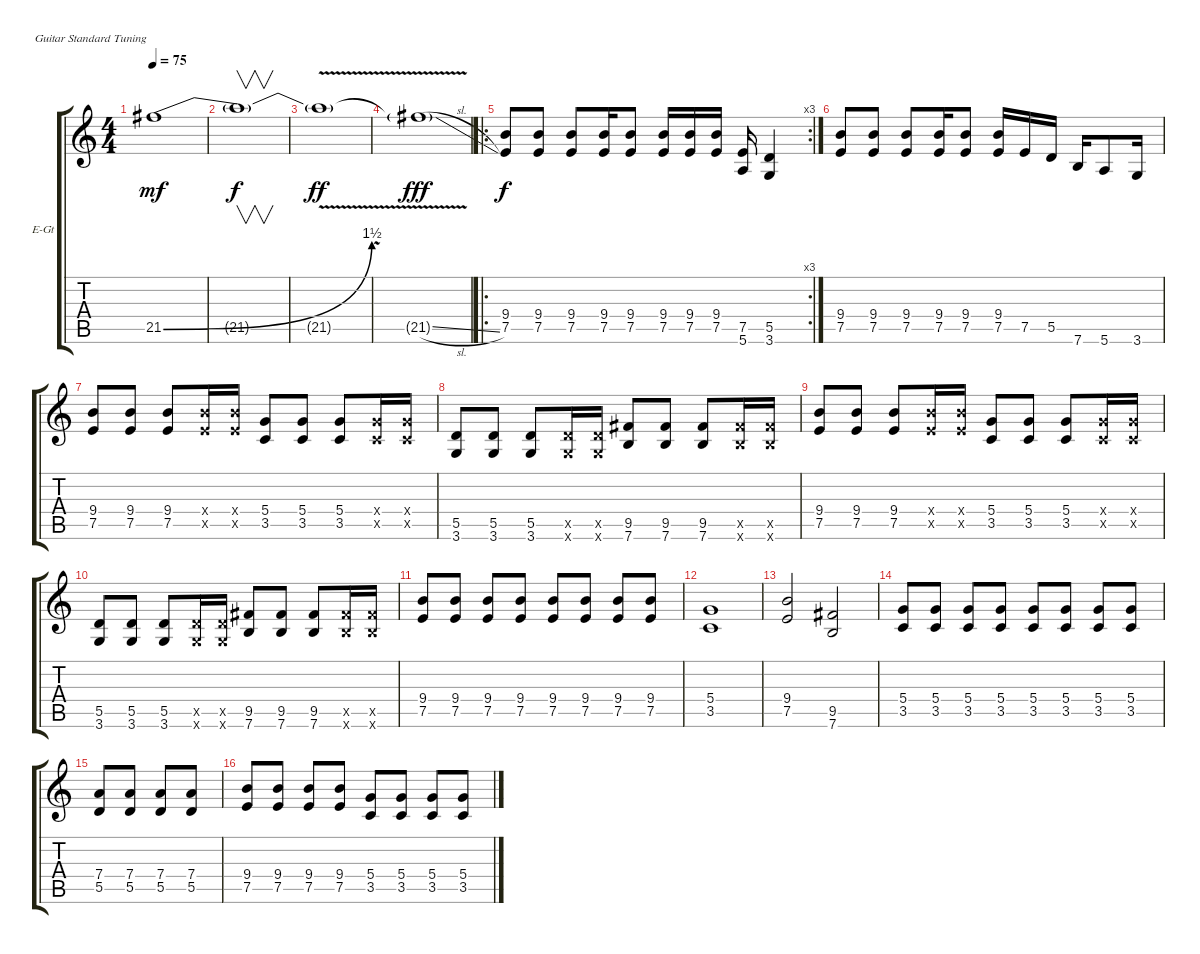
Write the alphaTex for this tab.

\bracketExtendMode groupsimilarinstruments
\firstSystemTrackNameOrientation horizontal
\otherSystemsTrackNameOrientation horizontal
\track ("Electric Guitar 2" "E-Gt") {instrument distortionguitar}
\staff {score tabs}
\tuning (E4 B3 G3 D3 A2 E2)
\ts (4 4)
\tempo 75
\clef g2
\ks c
21.5{be (bend 0 0 27 6)}.1{dy mf instrument distortionguitar} |
21.5{t}.1{v dy f} |
21.5{v t}.1{dy ff} |
21.5{sl t}.1{dy fff} |
\ro
\rc 3
(7.5 9.4).8{dy f} (7.5 9.4).8 (7.5 9.4).8 (7.5 9.4).16 (7.5 9.4).8 (7.5 9.4).16 (7.5 9.4).16 (7.5 9.4).16 (5.6 7.5).16 (3.6 5.5).4 |
(7.5 9.4).8 (7.5 9.4).8 (7.5 9.4).8 (7.5 9.4).16 (7.5 9.4).8 (7.5 9.4).16 7.5.16 5.5.16 7.6.16 5.6.8 3.6.16 |
(7.5 9.4).8 (7.5 9.4).8 (7.5 9.4).8 (7.5{x} 9.4{x}).16 (7.5{x} 9.4{x}).16 (3.5 5.4).8 (3.5 5.4).8 (3.5 5.4).8 (3.5{x} 5.4{x}).16 (3.5{x} 5.4{x}).16 |
(3.6 5.5).8 (3.6 5.5).8 (3.6 5.5).8 (3.6{x} 5.5{x}).16 (3.6{x} 5.5{x}).16 (7.6 9.5).8 (7.6 9.5).8 (7.6 9.5).8 (7.6{x} 9.5{x}).16 (7.6{x} 9.5{x}).16 |
(7.5 9.4).8 (7.5 9.4).8 (7.5 9.4).8 (7.5{x} 9.4{x}).16 (7.5{x} 9.4{x}).16 (3.5 5.4).8 (3.5 5.4).8 (3.5 5.4).8 (3.5{x} 5.4{x}).16 (3.5{x} 5.4{x}).16 |
(3.6 5.5).8 (3.6 5.5).8 (3.6 5.5).8 (3.6{x} 5.5{x}).16 (3.6{x} 5.5{x}).16 (7.6 9.5).8 (7.6 9.5).8 (7.6 9.5).8 (7.6{x} 9.5{x}).16 (7.6{x} 9.5{x}).16 |
(7.5 9.4).8 (7.5 9.4).8 (7.5 9.4).8 (7.5 9.4).8 (7.5 9.4).8 (7.5 9.4).8 (7.5 9.4).8 (7.5 9.4).8 |
(3.5 5.4).1 |
(7.5 9.4).2 (7.6 9.5).2 |
(3.5 5.4).8 (3.5 5.4).8 (3.5 5.4).8 (3.5 5.4).8 (3.5 5.4).8 (3.5 5.4).8 (3.5 5.4).8 (3.5 5.4).8 |
(5.5 7.4).8 (5.5 7.4).8 (5.5 7.4).8 (5.5 7.4).8 |
(7.5 9.4).8 (7.5 9.4).8 (7.5 9.4).8 (7.5 9.4).8 (3.5 5.4).8 (3.5 5.4).8 (3.5 5.4).8 (3.5 5.4).8
